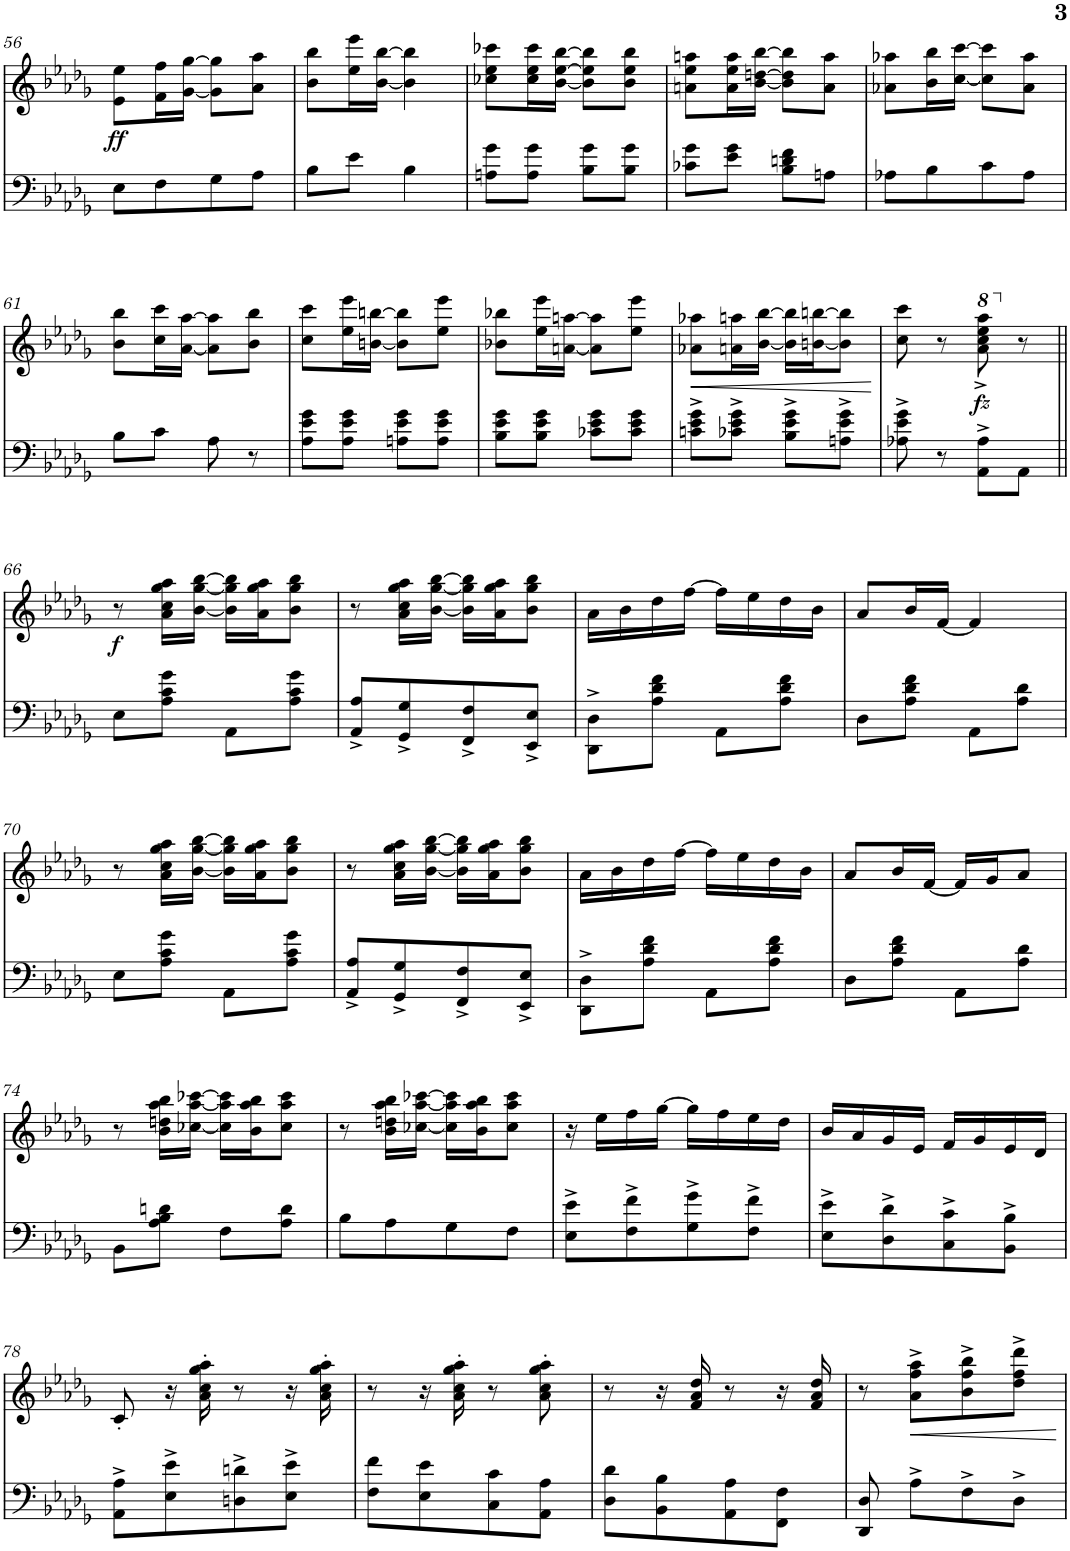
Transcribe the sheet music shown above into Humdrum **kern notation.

**kern	**kern	**dynam
*part2	*part1	*part1
*staff2	*staff1	*staff1
*I".	*I"1	*
!!LO:PB:g=z
*clefF4	*clefG2	*
*k[b-e-a-d-g-]	*k[b-e-a-d-g-]	*
*M2/4	*M2/4	*
=56	=56	=56
!	!	!LO:DY:b
8E-\L	8e-\ 8ee-\L	ff
8F\	16f\ 16ff\L	.
.	[16g-\ [16gg-\JJ	.
8G-\	8g-\] 8gg-\]L	.
8A-\J	8a-\ 8aa-\J	.
=57	=57	=57
8B-\L	8b-\ 8bb-\L	.
8e-\J	16ee-\ 16eee-\L	.
.	[16b-\ [16bb-\JJ	.
4B-\	4b-\] 4bb-\]	.
=58	=58	=58
8An\ 8g-\L	8cc-X\ 8ee-\ 8ccc-X\L	.
8A\ 8g-\J	16cc-\ 16ee-\ 16ccc-\L	.
.	[16b-\ [16ee-\ [16bb-\JJ	.
8B-\ 8g-\L	8b-\] 8ee-\] 8bb-\]L	.
8B-\ 8g-\J	8b-\ 8ee-\ 8bb-\J	.
=59	=59	=59
8c-X\ 8g-\L	8an\ 8ee-\ 8aan\L	.
8e-\ 8g-\J	16a\ 16ee-\ 16aa\L	.
.	[16b-\ [16ddn\ [16bb-\JJ	.
8B-\ 8dn\ 8f\L	8b-\] 8dd\] 8bb-\]L	.
8An\J	8a\ 8aa\J	.
=60	=60	=60
8A-X\L	8a-X\ 8aa-X\L	.
8B-\	16b-\ 16bb-\L	.
.	[16cc\ [16ccc\JJ	.
8c\	8cc\] 8ccc\]L	.
8A-\J	8a-\ 8aa-\J	.
!!LO:LB:g=z
=61	=61	=61
8B-\L	8b-\ 8bb-\L	.
8c\J	16cc\ 16ccc\L	.
.	[16a-\ [16aa-\JJ	.
8A-\	8a-\] 8aa-\]L	.
8r	8b-\ 8bb-\J	.
=62	=62	=62
8A-\ 8e-\ 8g-\L	8cc\ 8ccc\L	.
8A-\ 8e-\ 8g-\J	16ee-\ 16eee-\L	.
.	[16bn\ [16bbn\JJ	.
8An\ 8e-\ 8g-\L	8b\] 8bb\]L	.
8A\ 8e-\ 8g-\J	8ee-\ 8eee-\J	.
=63	=63	=63
8B-\ 8e-\ 8g-\L	8b-X\ 8bb-X\L	.
8B-\ 8e-\ 8g-\J	16ee-\ 16eee-\L	.
.	[16an\ [16aan\JJ	.
8c-X\ 8e-\ 8g-\L	8a\] 8aa\]L	.
8c-\ 8e-\ 8g-\J	8ee-\ 8eee-\J	.
=64	=64	=64
!	!	!LO:HP:b
8cn\^ 8e-\^ 8g-\^L	8a-X\ 8aa-X\L	<
8c-X\^ 8e-\^ 8g-\^J	16an\ 16aan\L	.
.	[16b-\ [16bb-\JJ	.
8B-\^ 8e-\^ 8g-\^L	16b-\] 16bb-\]LL	.
.	[16bn\ [16bbn\J	.
8An\^ 8e-\^ 8g-\^J	8b\] 8bb\]J	.
.	.	[
=65	=65	=65
8A-X\^ 8e-\^ 8g-\^	8cc\ 8ccc\	.
8r	8r	.
*	*8va	*
!	!	!LO:DY:b
8AA-\^ 8A-\^L	8aa-\^< 8ccc\^< 8eee-\^< 8aaa-\^<	fz
*	*X8va	*
8AA-\J	8r	.
!!LO:LB:g=z
=66||	=66||	=66||
!	!	!LO:DY:b
8E-\L	8r	f
8A-\ 8c\ 8g-\J	16a-\ 16cc\ 16gg-\ 16aa-\LL	.
.	[16b-\ [<16gg-\ [16bb-\JJ	.
8AA-\L	16b-\] 16gg-\] 16bb-\]LL	.
.	16a-\ 16gg-\ 16aa-\J	.
8A-\ 8c\ 8g-\J	8b-\ 8gg-\ 8bb-\J	.
=67	=67	=67
8AA-/^ 8A-/^L	8r	.
8GG-/^ 8G-/^	16a-\ 16cc\ 16gg-\ 16aa-\LL	.
.	[16b-\ [<16gg-\ [16bb-\JJ	.
8FF/^ 8F/^	16b-\] 16gg-\] 16bb-\]LL	.
.	16a-\ 16gg-\ 16aa-\J	.
8EE-/^ 8E-/^J	8b-\ 8gg-\ 8bb-\J	.
=68	=68	=68
8DD-\^ 8D-\^L	16a-\LL	.
.	16b-\	.
8A-\ 8d-\ 8f\J	16dd-\	.
.	[16ff\JJ	.
8AA-\L	16ff\LL]	.
.	16ee-\	.
8A-\ 8d-\ 8f\J	16dd-\	.
.	16b-\JJ	.
=69	=69	=69
8D-\L	8a-/L	.
8A-\ 8d-\ 8f\J	16b-/L	.
.	[16f/JJ	.
8AA-\L	4f/]	.
8A-\ 8d-\J	.	.
!!LO:LB:g=z
=70	=70	=70
8E-\L	8r	.
8A-\ 8c\ 8g-\J	16a-\ 16cc\ 16gg-\ 16aa-\LL	.
.	[16b-\ [<16gg-\ [16bb-\JJ	.
8AA-\L	16b-\] 16gg-\] 16bb-\]LL	.
.	16a-\ 16gg-\ 16aa-\J	.
8A-\ 8c\ 8g-\J	8b-\ 8gg-\ 8bb-\J	.
=71	=71	=71
8AA-/^ 8A-/^L	8r	.
8GG-/^ 8G-/^	16a-\ 16cc\ 16gg-\ 16aa-\LL	.
.	[16b-\ [<16gg-\ [16bb-\JJ	.
8FF/^ 8F/^	16b-\] 16gg-\] 16bb-\]LL	.
.	16a-\ 16gg-\ 16aa-\J	.
8EE-/^ 8E-/^J	8b-\ 8gg-\ 8bb-\J	.
=72	=72	=72
8DD-\^ 8D-\^L	16a-\LL	.
.	16b-\	.
8A-\ 8d-\ 8f\J	16dd-\	.
.	[16ff\JJ	.
8AA-\L	16ff\LL]	.
.	16ee-\	.
8A-\ 8d-\ 8f\J	16dd-\	.
.	16b-\JJ	.
=73	=73	=73
8D-\L	8a-/L	.
8A-\ 8d-\ 8f\J	16b-/L	.
.	[16f/JJ	.
8AA-\L	16f/LL]	.
.	16g-/J	.
8A-\ 8d-\J	8a-/J	.
!!LO:LB:g=z
=74	=74	=74
8BB-\L	8r	.
8A-\ 8B-\ 8dn\J	16b-\ 16ddn\ 16aa-\ 16bb-\LL	.
.	[16cc-X\ [<16aa-\ [16ccc-X\JJ	.
8F\L	16cc-\] 16aa-\] 16ccc-\]LL	.
.	16b-\ 16aa-\ 16bb-\J	.
8A-\ 8d\J	8cc-\ 8aa-\ 8ccc-\J	.
=75	=75	=75
8B-\L	8r	.
8A-\	16b-\ 16ddn\ 16aa-\ 16bb-\LL	.
.	[16cc-X\ [<16aa-\ [16ccc-X\JJ	.
8G-\	16cc-\] 16aa-\] 16ccc-\]LL	.
.	16b-\ 16aa-\ 16bb-\J	.
8F\J	8cc-\ 8aa-\ 8ccc-\J	.
=76	=76	=76
8E-\^ 8e-\^L	16r	.
.	16ee-\LL	.
8F\^ 8f\^	16ff\	.
.	[16gg-\JJ	.
8G-\^ 8g-\^	16gg-\LL]	.
.	16ff\	.
8F\^ 8f\^J	16ee-\	.
.	16dd-\JJ	.
=77	=77	=77
8E-\^ 8e-\^L	16b-/LL	.
.	16a-/	.
8D-\^ 8d-\^	16g-/	.
.	16e-/JJ	.
8C\^ 8c\^	16f/LL	.
.	16g-/	.
8BB-\^ 8B-\^J	16e-/	.
.	16d-/JJ	.
!!LO:LB:g=z
=78	=78	=78
8AA-\^ 8A-\^L	8c'/	.
8E-\^ 8e-\^	16r	.
.	16a-\' 16cc\' 16gg-\' 16aa-\'	.
8Dn\^ 8dn\^	8r	.
8E-\^ 8e-\^J	16r	.
.	16a-\' 16cc\' 16gg-\' 16aa-\'	.
=79	=79	=79
8F\ 8f\L	8r	.
8E-\ 8e-\	16r	.
.	16a-\' 16cc\' 16gg-\' 16aa-\'	.
8C\ 8c\	8r	.
8AA-\ 8A-\J	8a-\' 8cc\' 8gg-\' 8aa-\'	.
=80	=80	=80
8D-\ 8d-\L	8r	.
8BB-\ 8B-\	16r	.
.	16f/ 16a-/ 16dd-/	.
8AA-\ 8A-\	8r	.
8FF\ 8F\J	16r	.
.	16f/ 16a-/ 16dd-/	.
=81	=81	=81
8DD-/ 8D-/	8r	.
!	!	!LO:HP:b
8A-^\L	8a-\^ 8ff\^ 8aa-\^L	<
8F^\	8b-\^ 8ff\^ 8bb-\^	.
8D-^\J	8dd-\^ 8ff\^ 8ddd-\^J	.
.	.	[
=	=	=
*-	*-	*-
